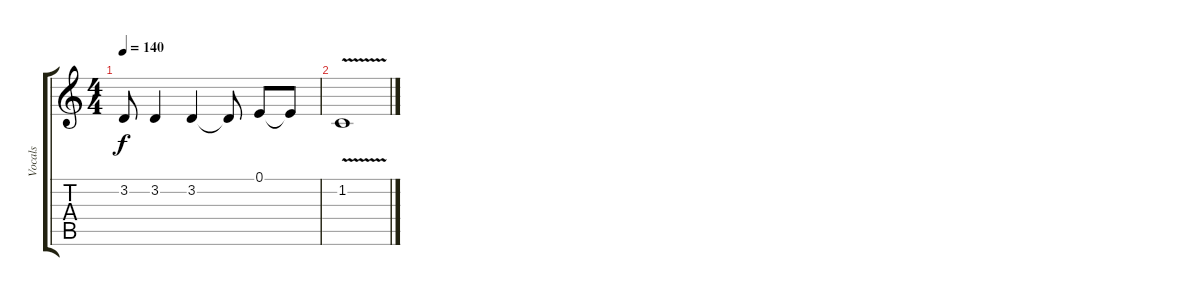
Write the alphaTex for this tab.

\track ("Vocals" "Vocals") {instrument cello}
\staff {score tabs}
\tuning (E4 B3 G3 D3 A2 E2) {hide}
\ts (4 4)
\tempo 140
\clef g2
\ks c
3.2.8{dy f} 3.2.4 3.2.4 3.2{t}.8 0.1.8 0.1{t}.8 |
1.2{v}.1
